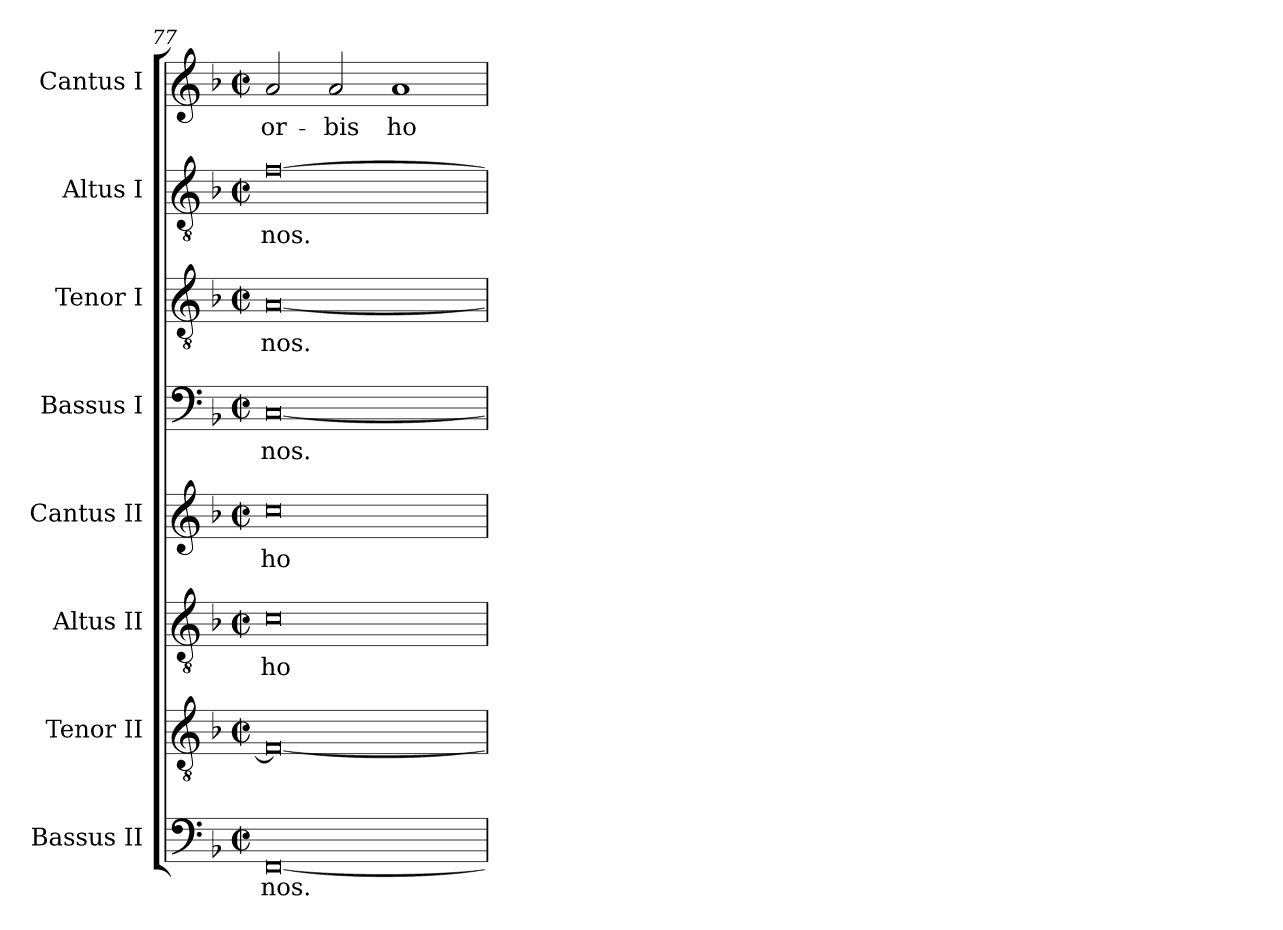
**kern	**text	**kern	**kern	**text	**kern	**text	**kern	**text	**kern	**text	**kern	**text	**kern	**text
*part8	*part8	*part7	*part6	*part6	*part5	*part5	*part4	*part4	*part3	*part3	*part2	*part2	*part1	*part1
*staff8	*staff8	*staff7	*staff6	*staff6	*staff5	*staff5	*staff4	*staff4	*staff3	*staff3	*staff2	*staff2	*staff1	*staff1
*I"Bassus II	*	*I"Tenor II	*I"Altus II	*	*I"Cantus II	*	*I"Bassus I	*	*I"Tenor I	*	*I"Altus I	*	*I"Cantus I	*
*clefF4	*	*clefGv2	*clefGv2	*	*clefG2	*	*clefF4	*	*clefGv2	*	*clefGv2	*	*clefG2	*
*k[b-]	*	*k[b-]	*k[b-]	*	*k[b-]	*	*k[b-]	*	*k[b-]	*	*k[b-]	*	*k[b-]	*
*F:	*	*F:	*F:	*	*F:	*	*F:	*	*F:	*	*F:	*	*F:	*
*M2/2	*	*M2/2	*M2/2	*	*M2/2	*	*M2/2	*	*M2/2	*	*M2/2	*	*M2/2	*
*met(c|)	*	*met(c|)	*met(c|)	*	*met(c|)	*	*met(c|)	*	*met(c|)	*	*met(c|)	*	*met(c|)	*
=77	=77	=77	=77	=77	=77	=77	=77	=77	=77	=77	=77	=77	=77	=77
!	!LO:LY:b	!	!	!LO:LY:b:cj	!	!LO:LY:b:cj	!	!LO:LY:b	!	!LO:LY:b	!	!LO:LY:b	!	!LO:LY:b:cj
[<0FF	-nos.	0F_<	0c	ho-	0cc	ho-	[<0C	-nos.	[<0A	nos.	[>0f	nos.	2a/	or-
!	!	!	!	!	!	!	!	!	!	!	!	!	!	!LO:LY:b:cj
.	.	.	.	.	.	.	.	.	.	.	.	.	2a/	-bis
!	!	!	!	!	!	!	!	!	!	!	!	!	!	!LO:LY:b:cj
.	.	.	.	.	.	.	.	.	.	.	.	.	1a	ho-
=	=	=	=	=	=	=	=	=	=	=	=	=	=	=
*-	*-	*-	*-	*-	*-	*-	*-	*-	*-	*-	*-	*-	*-	*-
